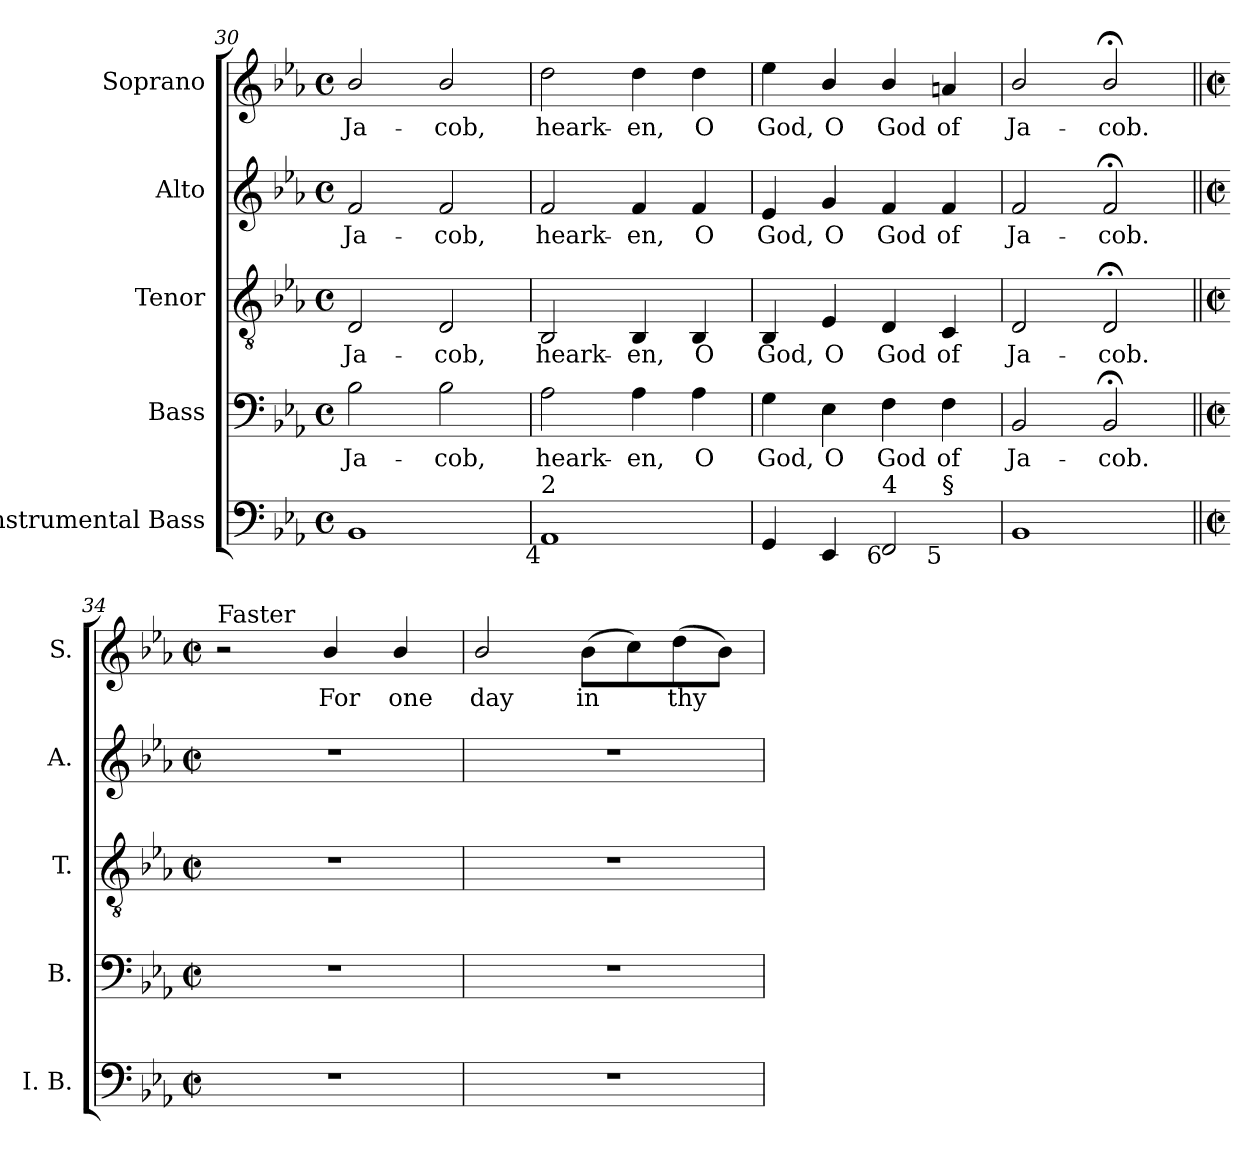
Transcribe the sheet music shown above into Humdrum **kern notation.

**kern	**kern	**text	**kern	**text	**kern	**text	**kern	**text
*part5	*part4	*part4	*part3	*part3	*part2	*part2	*part1	*part1
*staff5	*staff4	*staff4	*staff3	*staff3	*staff2	*staff2	*staff1	*staff1
*I"Instrumental Bass	*I"Bass	*	*I"Tenor	*	*I"Alto	*	*I"Soprano	*
*I'I. B.	*I'B.	*	*I'T.	*	*I'A.	*	*I'S.	*
*clefF4	*clefF4	*	*clefGv2	*	*clefG2	*	*clefG2	*
*k[b-e-a-]	*k[b-e-a-]	*	*k[b-e-a-]	*	*k[b-e-a-]	*	*k[b-e-a-]	*
*E-:	*E-:	*	*E-:	*	*E-:	*	*E-:	*
*M4/4	*M4/4	*	*M4/4	*	*M4/4	*	*M4/4	*
*met(c)	*met(c)	*	*met(c)	*	*met(c)	*	*met(c)	*
=30	=30	=30	=30	=30	=30	=30	=30	=30
!	!	!LO:LY:b:color=#000000	!	!	!	!	!	!
!	!	!	!	!LO:LY:b:color=#000000	!	!	!	!
!	!	!	!	!	!	!LO:LY:b:color=#000000	!	!
!	!	!	!	!	!	!	!	!LO:LY:b:color=#000000
1BB-i	2B-i\	Ja-	2Di/	Ja-	2fi/	Ja-	2b-i/	Ja-
!	!	!LO:LY:b:color=#000000	!	!	!	!	!	!
!	!	!	!	!LO:LY:b:color=#000000	!	!	!	!
!	!	!	!	!	!	!LO:LY:b:color=#000000	!	!
!	!	!	!	!	!	!	!	!LO:LY:b:color=#000000
.	2B-i\	-cob,	2Di/	-cob,	2fi/	-cob,	2b-i/	-cob,
=31	=31	=31	=31	=31	=31	=31	=31	=31
!	!	!LO:LY:b:color=#000000	!	!	!	!	!	!
!	!	!	!	!LO:LY:b:color=#000000	!	!	!	!
!	!	!	!	!	!	!LO:LY:b:color=#000000	!	!
!LO:TX:b:rj:t=4	!	!	!	!	!	!	!	!
!LO:TX:t=2	!	!	!	!	!	!	!	!
!	!	!	!	!	!	!	!	!LO:LY:b:color=#000000
1AA-i	2A-i\	heark-	2BB-i/	heark-	2fi/	heark-	2ddi\	heark-
!	!	!LO:LY:b:color=#000000	!	!	!	!	!	!
!	!	!	!	!LO:LY:b:color=#000000	!	!	!	!
!	!	!	!	!	!	!LO:LY:b:color=#000000	!	!
!	!	!	!	!	!	!	!	!LO:LY:b:color=#000000
.	4A-i\	-en,	4BB-i/	-en,	4fi/	-en,	4ddi\	-en,
!	!	!LO:LY:b:color=#000000	!	!	!	!	!	!
!	!	!	!	!LO:LY:b:color=#000000	!	!	!	!
!	!	!	!	!	!	!LO:LY:b:color=#000000	!	!
!	!	!	!	!	!	!	!	!LO:LY:b:color=#000000
.	4A-i\	O	4BB-i/	O	4fi/	O	4ddi\	O
=32	=32	=32	=32	=32	=32	=32	=32	=32
!	!	!LO:LY:b:color=#000000	!	!	!	!	!	!
!	!	!	!	!LO:LY:b:color=#000000	!	!	!	!
!	!	!	!	!	!	!LO:LY:b:color=#000000	!	!
!LO:TX:b:rj:t=6	!	!	!	!	!	!	!	!
!	!	!	!	!	!	!	!	!LO:LY:b:color=#000000
*^	*	*	*	*	*	*	*	*
4GGi/	2.ryy	4Gi\	God,	4BB-i/	God,	4e-i/	God,	4ee-i\	God,
!	!	!	!LO:LY:b:color=#000000	!	!	!	!	!	!
!	!	!	!	!	!LO:LY:b:color=#000000	!	!	!	!
!	!	!	!	!	!	!	!LO:LY:b:color=#000000	!	!
!	!	!	!	!	!	!	!	!	!LO:LY:b:color=#000000
4EE-i/	.	4E-i\	O	4E-i/	O	4gi/	O	4b-i/	O
!	!	!	!LO:LY:b:color=#000000	!	!	!	!	!	!
!	!	!	!	!	!LO:LY:b:color=#000000	!	!	!	!
!	!	!	!	!	!	!	!LO:LY:b:color=#000000	!	!
!LO:TX:b:rj:t=6	!	!	!	!	!	!	!	!	!
!LO:TX:t=4	!	!	!	!	!	!	!	!	!
!	!	!	!	!	!	!	!	!	!LO:LY:b:color=#000000
2FFi/	.	4Fi\	God	4Di/	God	4fi/	God	4b-i/	God
!	!	!	!LO:LY:b:color=#000000	!	!	!	!	!	!
!	!	!	!	!	!LO:LY:b:color=#000000	!	!	!	!
!	!	!	!	!	!	!	!LO:LY:b:color=#000000	!	!
!	!LO:TX:b:rj:t=5	!	!	!	!	!	!	!	!
!	!LO:TX:t=§	!	!	!	!	!	!	!	!
!	!	!	!	!	!	!	!	!	!LO:LY:b:color=#000000
.	4ryy	4Fi\	of	4Ci/	of	4fi/	of	4ani/	of
*v	*v	*	*	*	*	*	*	*	*
=33	=33	=33	=33	=33	=33	=33	=33	=33
*^	*	*	*	*	*	*	*	*
!	!	!	!LO:LY:b:color=#000000	!	!	!	!	!	!
*v	*v	*	*	*	*	*	*	*	*
*^	*	*	*	*	*	*	*	*
!	!	!	!	!	!LO:LY:b:color=#000000	!	!	!	!
*v	*v	*	*	*	*	*	*	*	*
*^	*	*	*	*	*	*	*	*
!	!	!	!	!	!	!	!LO:LY:b:color=#000000	!	!
*v	*v	*	*	*	*	*	*	*	*
*^	*	*	*	*	*	*	*	*
!	!	!	!	!	!	!	!	!	!LO:LY:b:color=#000000
*v	*v	*	*	*	*	*	*	*	*
1BB-i	2BB-i/	Ja-	2Di/	Ja-	2fi/	Ja-	2b-i/	Ja-
!	!	!LO:LY:b:color=#000000	!	!	!	!	!	!
!	!	!	!	!LO:LY:b:color=#000000	!	!	!	!
!	!	!	!	!	!	!LO:LY:b:color=#000000	!	!
!	!	!	!	!	!	!	!	!LO:LY:b:color=#000000
.	2BB-;i/	-cob.	2D;i/	-cob.	2f;i/	-cob.	2b-;i/	-cob.
!!LO:PB:g=z
=34||	=34||	=34||	=34||	=34||	=34||	=34||	=34||	=34||
*M2/2	*M2/2	*	*M2/2	*	*M2/2	*	*M2/2	*
*met(c|)	*met(c|)	*	*met(c|)	*	*met(c|)	*	*met(c|)	*
!	!	!	!	!	!	!	!LO:TX:a:t=Faster	!
1r	1r	.	1r	.	1r	.	2r	.
!	!	!	!	!	!	!	!	!LO:LY:b:color=#000000
.	.	.	.	.	.	.	4b-i/	For
!	!	!	!	!	!	!	!	!LO:LY:b:color=#000000
.	.	.	.	.	.	.	4b-i/	one
=35	=35	=35	=35	=35	=35	=35	=35	=35
!	!	!	!	!	!	!	!	!LO:LY:b:color=#000000
1r	1r	.	1r	.	1r	.	2b-i/	day
!	!	!	!	!	!	!	!	!LO:LY:b:color=#000000
.	.	.	.	.	.	.	(8b-i\L	in
.	.	.	.	.	.	.	8cci\)	.
!	!	!	!	!	!	!	!	!LO:LY:b:color=#000000
.	.	.	.	.	.	.	(8ddi\	thy
.	.	.	.	.	.	.	8b-i\J)	.
=	=	=	=	=	=	=	=	=
*-	*-	*-	*-	*-	*-	*-	*-	*-
